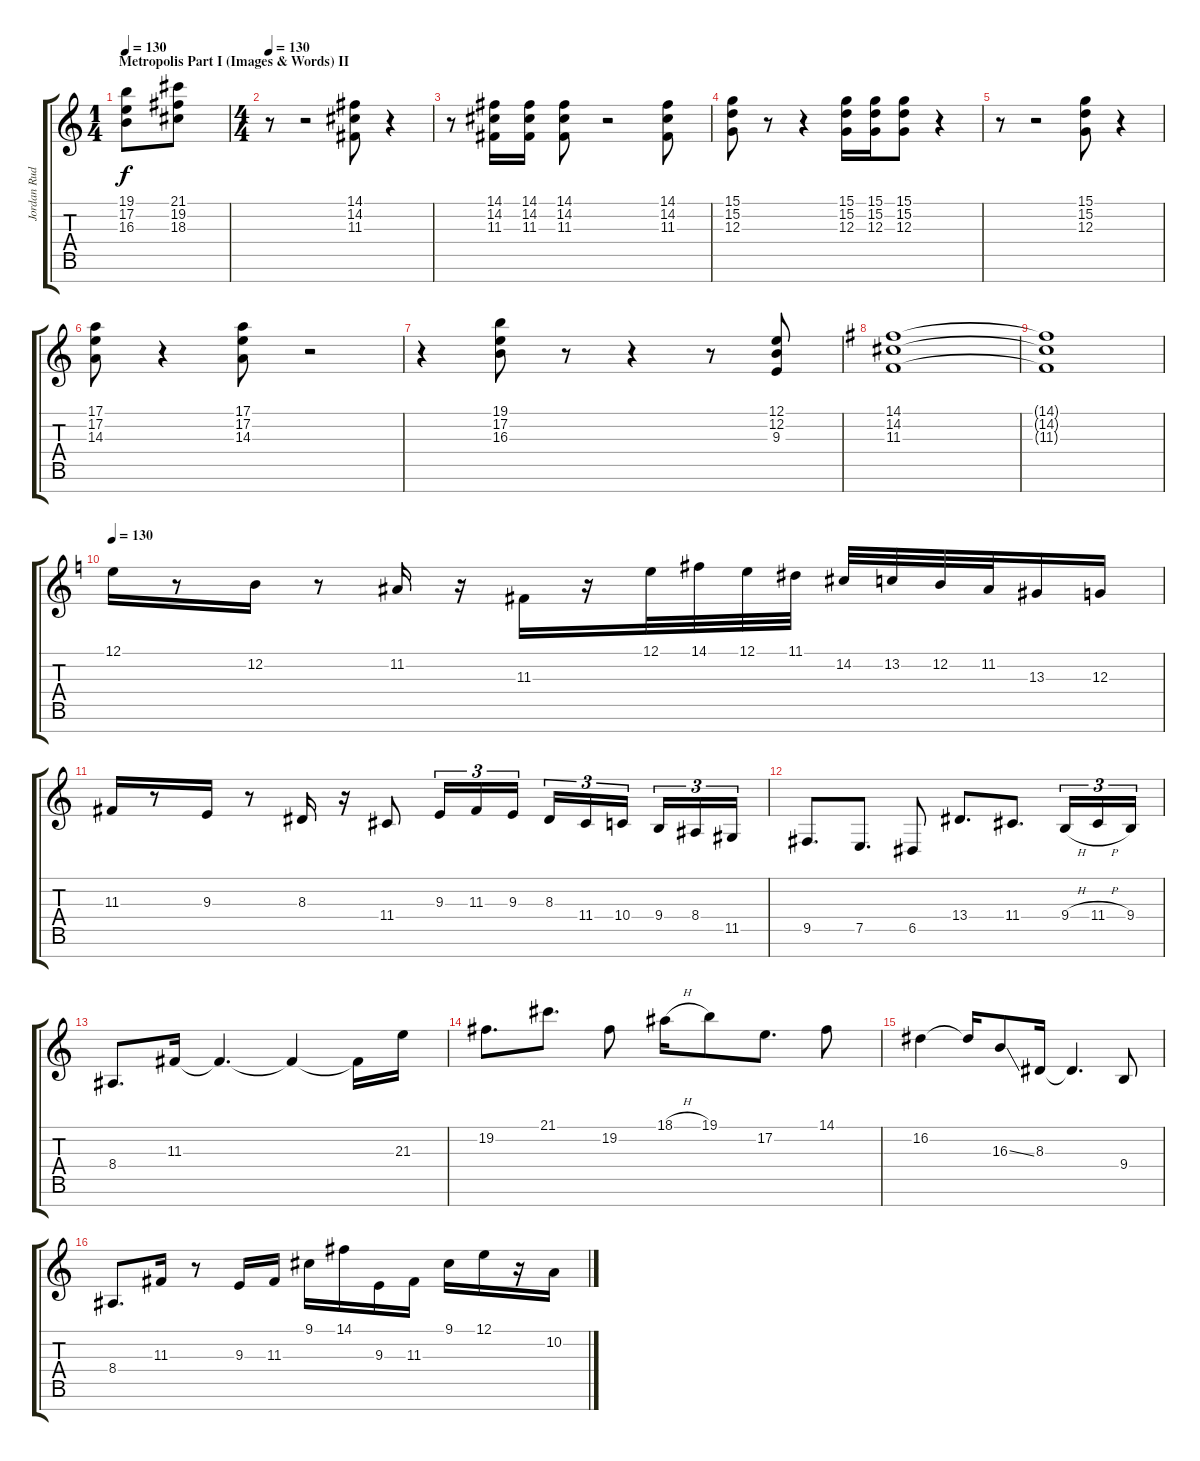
\track ("Jordan Rudess Lead 1" "Jordan Rud") {instrument lead2sawtooth}
\staff {score tabs}
\tuning (E4 B3 G3 D3 A2 E2 B1) {hide}
\ts (1 4)
\section ("" "Metropolis Part I (Images & Words) II")
\tempo 130
\clef g2
\ks c
(19.1 17.2 16.3).8{dy f volume 11 instrument stringensemble1} (21.1 19.2 18.3).8 |
\ts (4 4)
\tempo 130
r.8 r.2 (14.1 14.2 11.3).8 r.4 |
r.8 (14.1 14.2 11.3).16 (14.1 14.2 11.3).16 (14.1 14.2 11.3).8 r.2 (14.1 14.2 11.3).8 |
(15.1 15.2 12.3).8 r.8 r.4 (15.1 15.2 12.3).16 (15.1 15.2 12.3).16 (15.1 15.2 12.3).8 r.4 |
r.8 r.2 (15.1 15.2 12.3).8 r.4 |
(17.1 17.2 14.3).8 r.4 (17.1 17.2 14.3).8 r.2 |
r.4 (19.1 17.2 16.3).8 r.8 r.4 r.8 (12.1 12.2 9.3).8 |
\ks g
(14.1 14.2 11.3).1{volume 10} |
(14.1{t} 14.2{t} 11.3{t}).1 |
\tempo 130
\ks c
12.1.16{volume 13 instrument lead1square} r.8 12.2.16 r.8 11.2.16 r.16 11.3.16 r.16 12.1.32 14.1.32 12.1.32 11.1.32 14.2.32 13.2.32 12.2.32 11.2.32 13.3.16 12.3.16 |
11.3.16 r.8 9.3.16 r.8 8.3.16 r.16 11.4.8 9.3.16{tu (3 2)} 11.3.16{tu (3 2)} 9.3.16{tu (3 2)} 8.3.16{tu (3 2)} 11.4.16{tu (3 2)} 10.4.16{tu (3 2) beam splitsecondary} 9.4.16{tu (3 2)} 8.4.16{tu (3 2)} 11.5.16{tu (3 2)} |
9.5.8{d} 7.5.8{d} 6.5.8 13.4.8{d} 11.4.8{d} 9.4{h}.16{tu (3 2)} 11.4{h}.16{tu (3 2)} 9.4.16{tu (3 2)} |
8.4.8{d} 11.3.16 11.3{t}.4{d} 11.3{t}.4 11.3{t}.16 21.3.16 |
19.2.8{d} 21.1.8{d} 19.2.8 18.1{h}.16 19.1.8 17.2.8{d} 14.1.8 |
16.2.4 16.2{t}.16 16.3{ss}.8 8.3.16 8.3{t}.4{d} 9.4.8 |
8.4.8{d} 11.3.16 r.8 9.3.16 11.3.16 9.1.16 14.1.16 9.3.16 11.3.16 9.1.16 12.1.16 r.16 10.2.16
